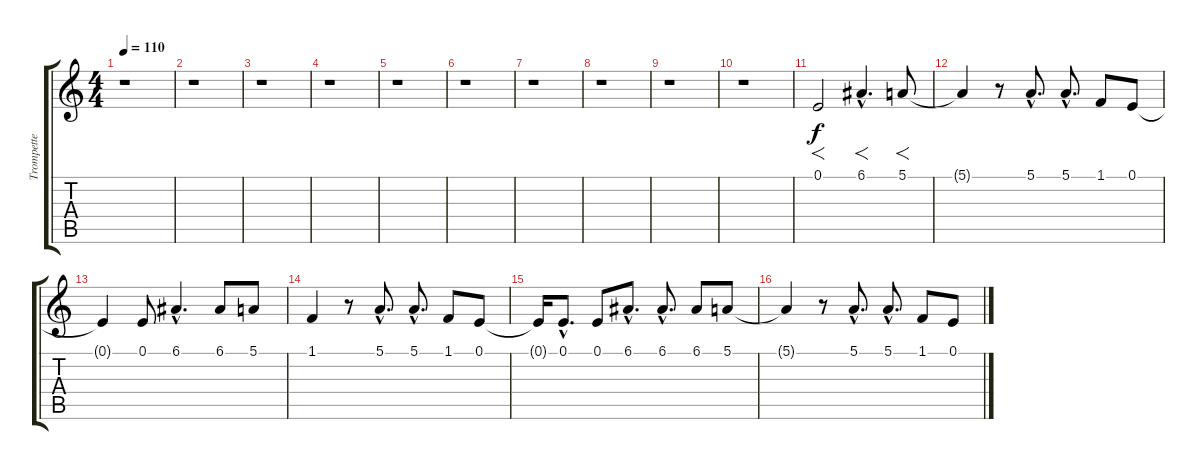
\track ("Trompette" "Trompette") {instrument trombone}
\staff {score tabs}
\tuning (E4 B3 G3 D3 A2 E2) {hide}
\ts (4 4)
\tempo 110
\clef g2
\ks c
r.1{dy f} |
r.1 |
r.1 |
r.1 |
r.1 |
r.1 |
r.1 |
r.1 |
r.1 |
r.1 |
0.1.2{f} 6.1{hac}.4{f d} 5.1.8{f} |
5.1{t}.4 r.8 5.1{hac}.8{d} 5.1{hac}.8{d} 1.1.8 0.1.8 |
0.1{t}.4 0.1.8 6.1{hac}.4{d} 6.1.8 5.1.8 |
1.1.4 r.8 5.1{hac}.8{d} 5.1{hac}.8{d} 1.1.8 0.1.8 |
0.1{t}.16 0.1{hac}.8{d} 0.1.8 6.1{hac}.8{d} 6.1{hac}.8{d} 6.1.8 5.1.8 |
5.1{t}.4 r.8 5.1{hac}.8{d} 5.1{hac}.8{d} 1.1.8 0.1.8
